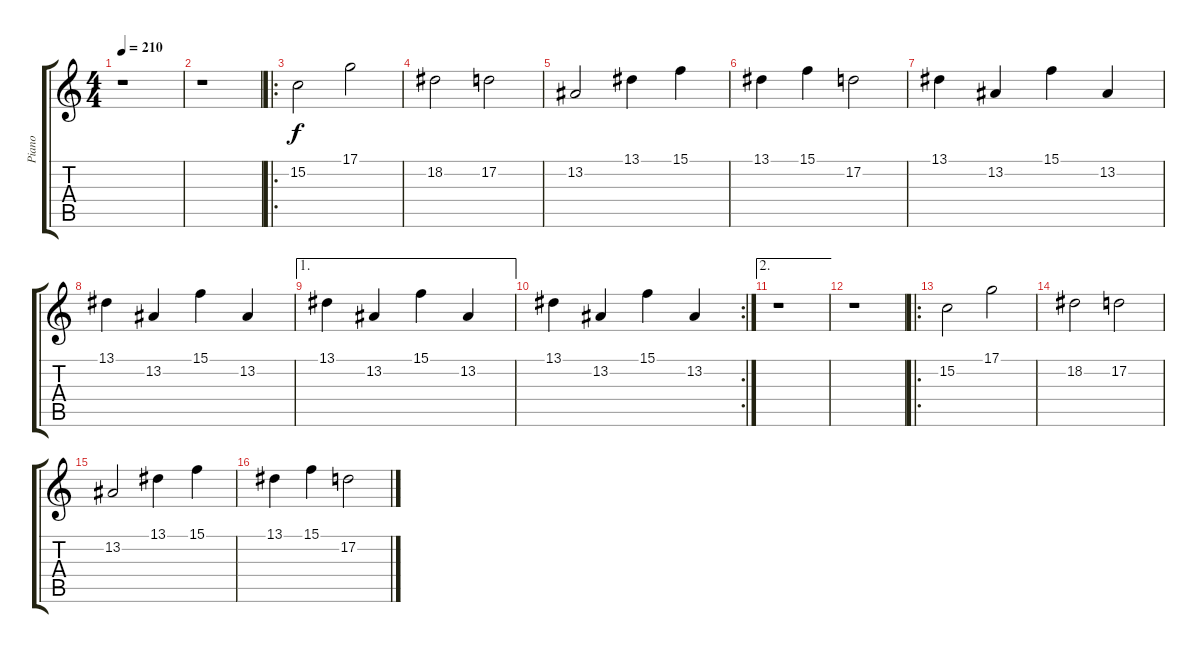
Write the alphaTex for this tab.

\track ("Piano " "Piano ") {instrument brightacousticpiano}
\staff {score tabs}
\tuning (D4 A3 F3 C3 G2 C2) {hide}
\ts (4 4)
\tempo 210
\clef g2
\ks c
r.1{dy f} |
r.1 |
\ro
15.2.2 17.1.2 |
18.2.2 17.2.2 |
13.2.2 13.1.4 15.1.4 |
13.1.4 15.1.4 17.2.2 |
13.1.4 13.2.4 15.1.4 13.2.4 |
13.1.4 13.2.4 15.1.4 13.2.4 |
\ae 1
13.1.4 13.2.4 15.1.4 13.2.4 |
\rc 2
13.1.4 13.2.4 15.1.4 13.2.4 |
\ae 2
r.1 |
r.1 |
\ro
15.2.2 17.1.2 |
18.2.2 17.2.2 |
13.2.2 13.1.4 15.1.4 |
13.1.4 15.1.4 17.2.2
